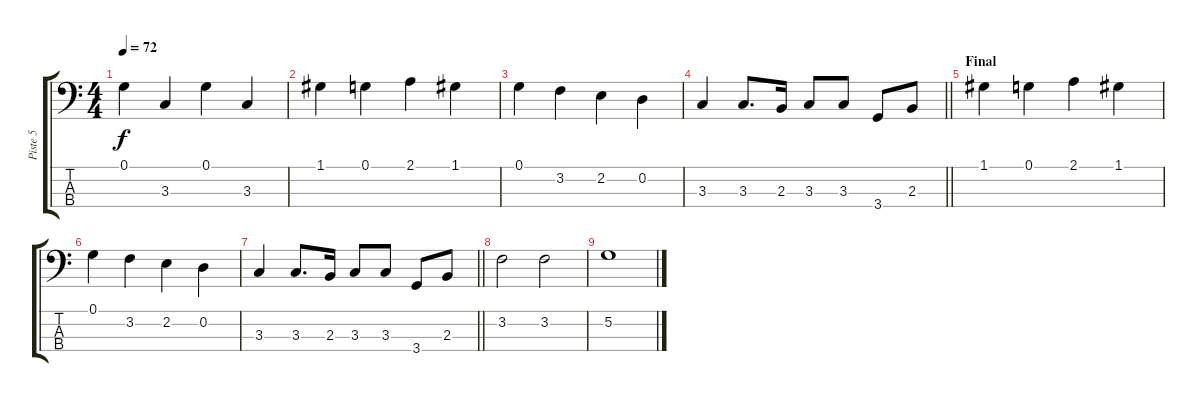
\track ("Piste 5" "Piste 5") {instrument acousticbass}
\staff {score tabs}
\tuning (G2 D2 A1 E1) {hide}
\ts (4 4)
\tempo 72
\clef f4
\ks c
0.1.4{dy f} 3.3.4 0.1.4 3.3.4 |
1.1.4 0.1.4 2.1.4 1.1.4 |
0.1.4 3.2.4 2.2.4 0.2.4 |
\barLineRight lightlight
3.3.4 3.3.8{d} 2.3.16 3.3.8 3.3.8 3.4.8 2.3.8 |
\section ("" "Final")
1.1.4 0.1.4 2.1.4 1.1.4 |
0.1.4 3.2.4 2.2.4 0.2.4 |
\barLineRight lightlight
3.3.4 3.3.8{d} 2.3.16 3.3.8 3.3.8 3.4.8 2.3.8 |
3.2.2 3.2.2 |
5.2.1
